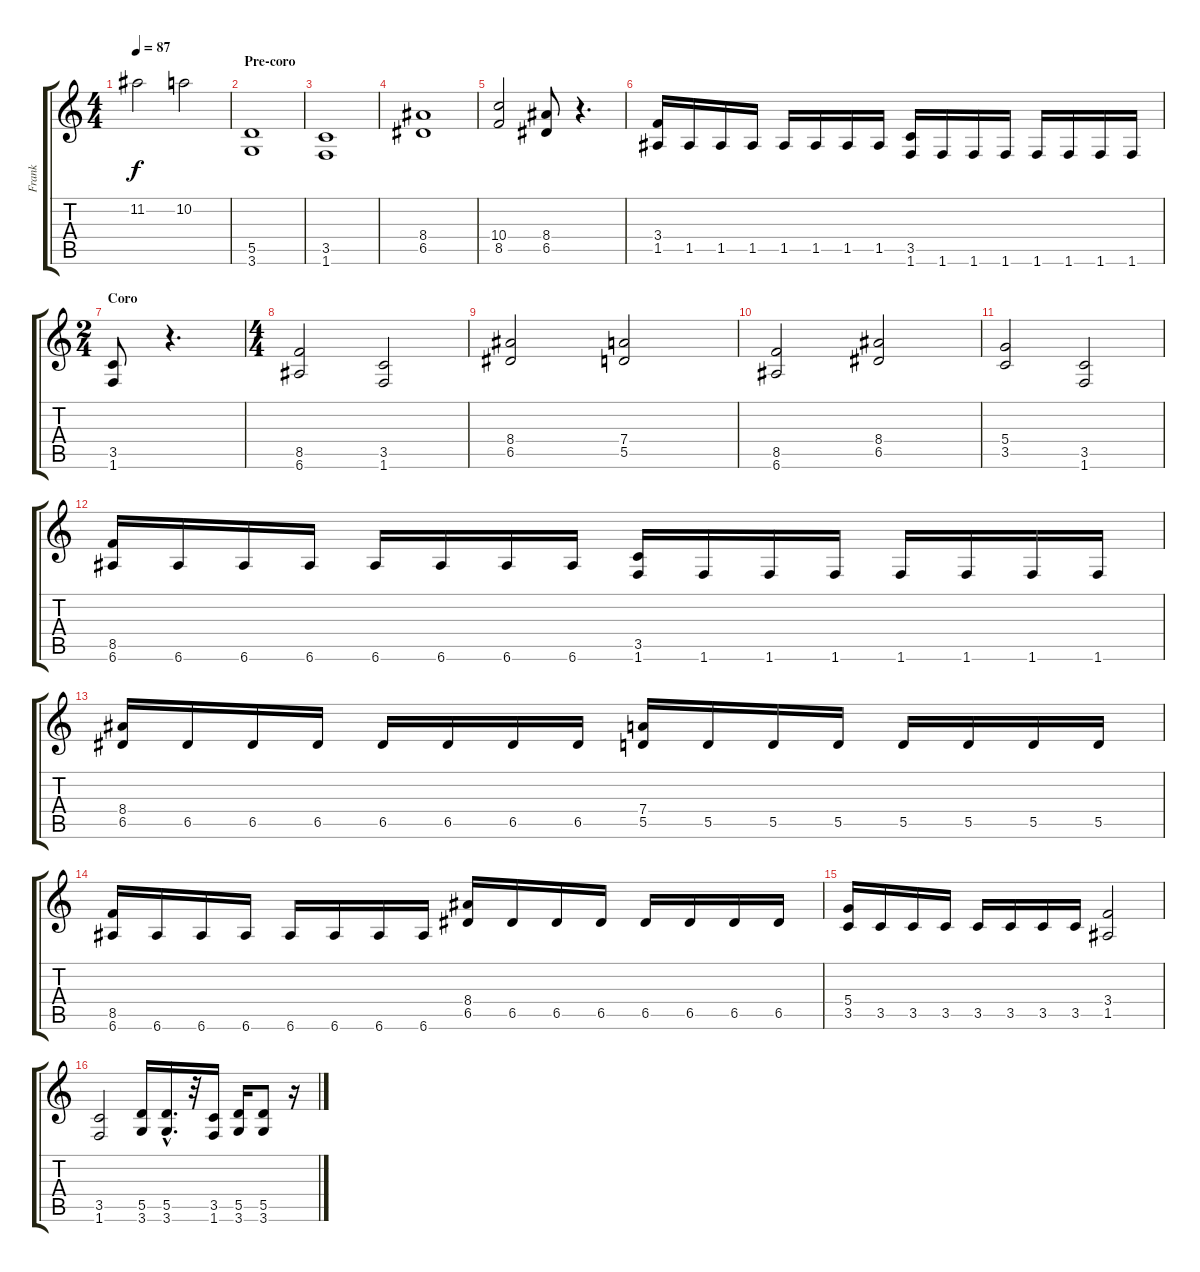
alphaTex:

\track ("Frank" "Frank") {instrument distortionguitar}
\staff {score tabs}
\tuning (E4 B3 G3 D3 A2 E2) {hide}
\ts (4 4)
\tempo 87
\clef g2
\ks c
11.2.2{dy f} 10.2.2 |
\section ("" "Pre-coro")
(5.5 3.6).1{volume 12} |
(3.5 1.6).1 |
(8.4 6.5).1 |
(10.4 8.5).2 (8.4 6.5).8 r.4{d} |
(3.4 1.5).16 1.5.16 1.5.16 1.5.16 1.5.16 1.5.16 1.5.16 1.5.16 (3.5 1.6).16 1.6.16 1.6.16 1.6.16 1.6.16 1.6.16 1.6.16 1.6.16 |
\ts (2 4)
\section ("" "Coro")
(3.5 1.6).8 r.4{d} |
\ts (4 4)
(8.5 6.6).2 (3.5 1.6).2 |
(8.4 6.5).2 (7.4 5.5).2 |
(8.5 6.6).2 (8.4 6.5).2 |
(5.4 3.5).2 (3.5 1.6).2 |
(8.5 6.6).16 6.6.16 6.6.16 6.6.16 6.6.16 6.6.16 6.6.16 6.6.16 (3.5 1.6).16 1.6.16 1.6.16 1.6.16 1.6.16 1.6.16 1.6.16 1.6.16 |
(8.4 6.5).16 6.5.16 6.5.16 6.5.16 6.5.16 6.5.16 6.5.16 6.5.16 (7.4 5.5).16 5.5.16 5.5.16 5.5.16 5.5.16 5.5.16 5.5.16 5.5.16 |
(8.5 6.6).16 6.6.16 6.6.16 6.6.16 6.6.16 6.6.16 6.6.16 6.6.16 (8.4 6.5).16 6.5.16 6.5.16 6.5.16 6.5.16 6.5.16 6.5.16 6.5.16 |
(5.4 3.5).16 3.5.16 3.5.16 3.5.16 3.5.16 3.5.16 3.5.16 3.5.16 (3.4 1.5).2 |
(3.5 1.6).2 (5.5 3.6).16 (5.5{hac} 3.6{hac}).16{d} r.32 (3.5 1.6).16 (5.5 3.6).16 (5.5 3.6).8 r.16
